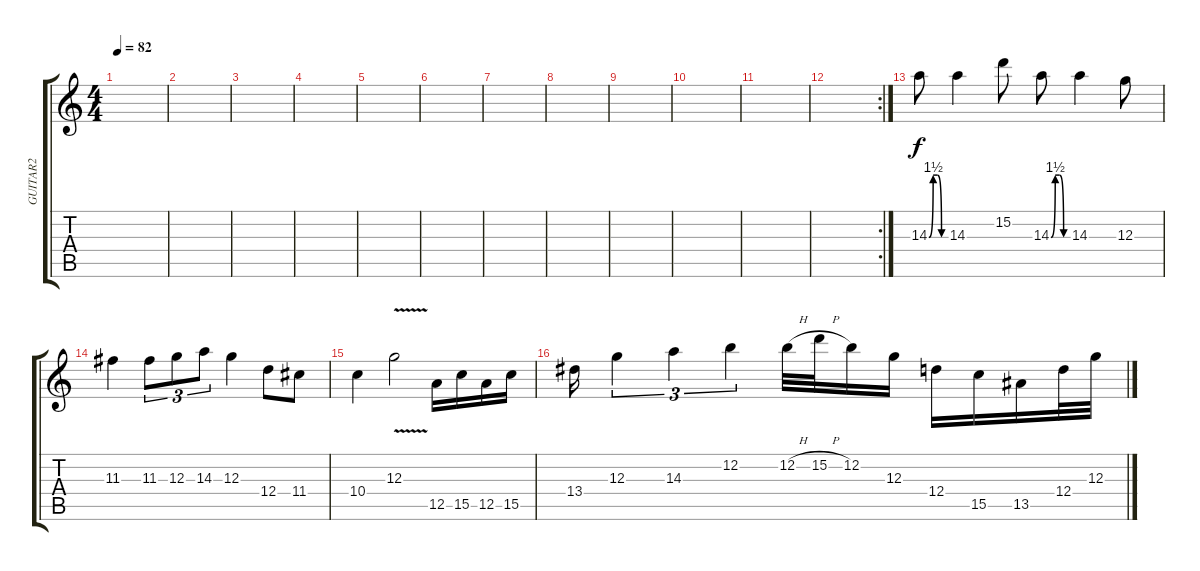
\track ("GUITAR2" "GUITAR2") {instrument overdrivenguitar}
\staff {score tabs}
\tuning (E4 B3 G3 D3 A2 E2) {hide}
\ts (4 4)
\tempo 82
\clef g2
\ks c
|
|
|
|
|
|
|
|
|
|
|
\rc 2
|
14.3{be (custom 0 0 15 6 30 6 45 0 60 0)}.8 14.3.4 15.2.8 14.3{be (custom 0 0 15 6 30 6 45 0 60 0)}.8 14.3.4 12.3.8 |
11.3.4 11.3.8{tu (3 2)} 12.3.8{tu (3 2)} 14.3.8{tu (3 2)} 12.3.4 12.4.8 11.4.8 |
10.4.4 12.3{v}.2 12.5.16 15.5.16 12.5.16 15.5.16 |
13.4.16 12.3.4{tu (3 2)} 14.3.4{tu (3 2)} 12.2.4{tu (3 2)} 12.2{h}.32 15.2{h}.32 12.2.16 12.3.16 12.4.16 15.5.16 13.5.16 12.4.32 12.3.32
